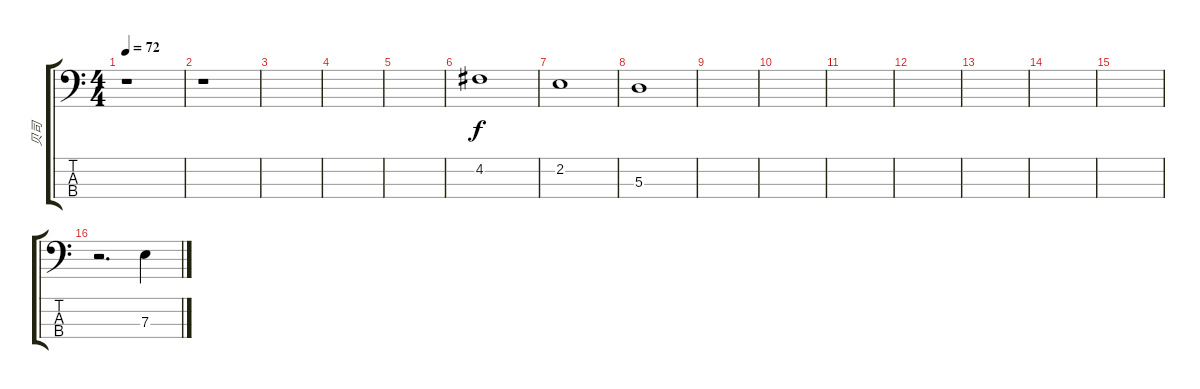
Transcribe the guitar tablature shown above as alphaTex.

\track ("贝司" "贝司") {instrument electricbasspick}
\staff {score tabs}
\tuning (G2 D2 A1 E1) {hide}
\ts (4 4)
\tempo 72
\clef f4
\ks c
r.1{dy f instrument electricbasspick} |
r.1 |
|
|
|
4.2.1 |
2.2.1 |
5.3.1 |
|
|
|
|
|
|
|
r.2{d} 7.3.4
